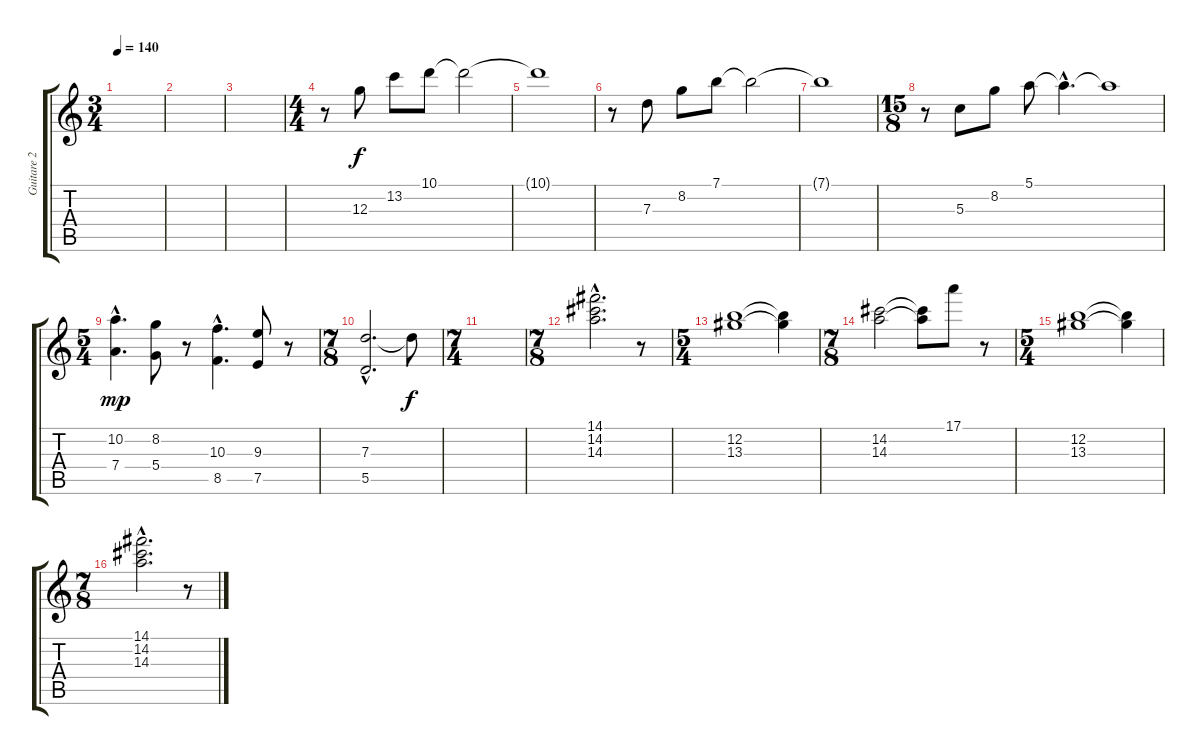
\track ("Guitare 2" "Guitare 2") {instrument acousticguitarsteel}
\staff {score tabs}
\tuning (E4 B3 G3 D3 A2 D2) {hide}
\ts (3 4)
\tempo 140
\clef g2
\ks c
|
|
|
\ts (4 4)
r.8 12.3.8 13.2.8 10.1.8 10.1{t}.2 |
10.1{t}.1 |
r.8 7.3.8 8.2.8 7.1.8 7.1{t}.2 |
7.1{t}.1 |
\ts (15 8)
r.8 5.3.8 8.2.8 5.1.8 5.1{hac t}.4{d} 5.1{t}.1 |
\ts (5 4)
(10.2{hac} 7.4{hac}).4{d dy mp} (8.2 5.4).8 r.8 (10.3{hac} 8.5{hac}).4{d} (9.3 7.5).8 r.8 |
\ts (7 8)
(7.3{hac} 5.5{hac}).2{d} 7.3{t}.8{dy f} |
\ts (7 4)
|
\ts (7 8)
(14.1{hac} 14.2{hac} 14.3{hac}).2{d} r.8 |
\ts (5 4)
(12.2 13.3).1 (12.2{t} 13.3{t}).4 |
\ts (7 8)
(14.2 14.3).2 (14.2{t} 14.3{t}).8 17.1.8 r.8 |
\ts (5 4)
(12.2 13.3).1 (12.2{t} 13.3{t}).4 |
\ts (7 8)
(14.1{hac} 14.2{hac} 14.3{hac}).2{d} r.8
